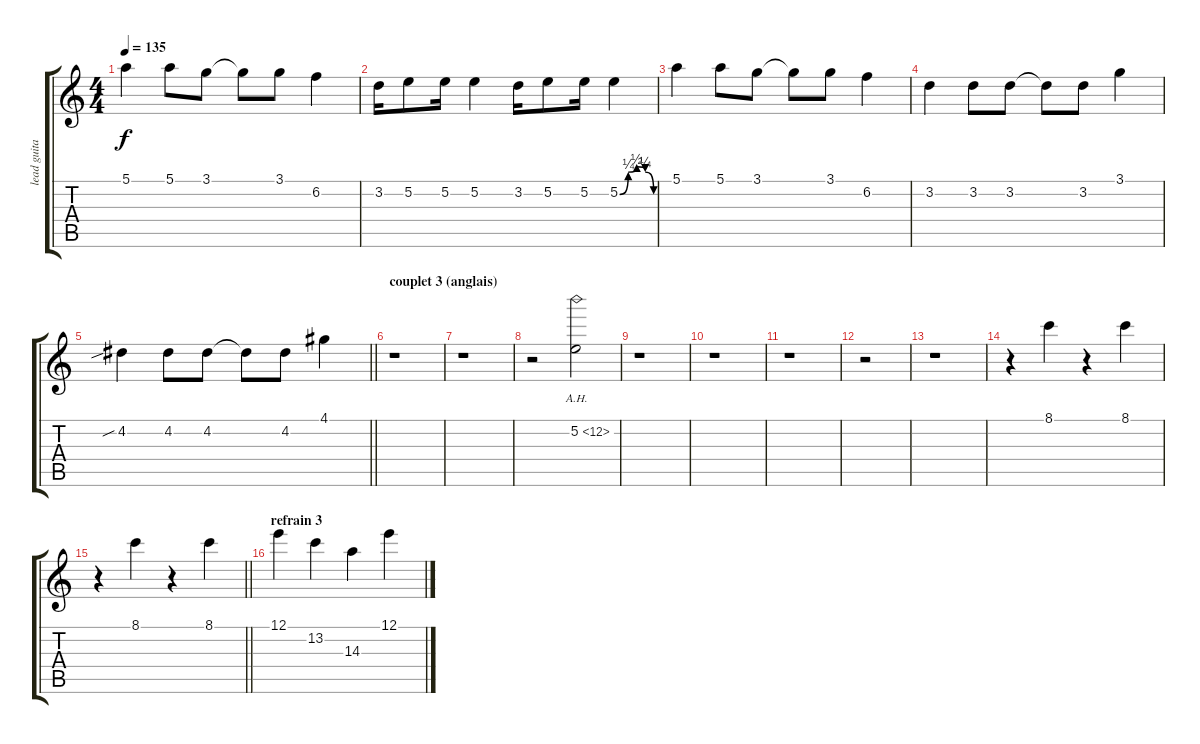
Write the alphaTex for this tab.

\track ("lead guitar" "lead guita") {instrument distortionguitar}
\staff {score tabs}
\tuning (E4 B3 G3 D3 A2 E2) {hide}
\ts (4 4)
\tempo 135
\clef g2
\ks c
5.1.4{dy f} 5.1.8 3.1.8 3.1{t}.8 3.1.8 6.2.4 |
3.2.16 5.2.8 5.2.16 5.2.4 3.2.16 5.2.8 5.2.16 5.2{be (custom 0 0 15 1 30 2 45 1 60 0)}.4 |
5.1.4 5.1.8 3.1.8 3.1{t}.8 3.1.8 6.2.4 |
3.2.4 3.2.8 3.2.8 3.2{t}.8 3.2.8 3.1.4 |
\barLineRight lightlight
4.2{sib}.4 4.2.8 4.2.8 4.2{t}.8 4.2.8 4.1.4 |
\section ("" "couplet 3 (anglais)")
r.1 |
r.1 |
r.2 5.2{ah 7}.2 |
r.1 |
r.1 |
r.1 |
r.2 |
r.1 |
r.4 8.1.4 r.4 8.1.4 |
\barLineRight lightlight
r.4 8.1.4 r.4 8.1.4 |
\section ("" "refrain 3")
12.1.4 13.2.4 14.3.4 12.1.4
